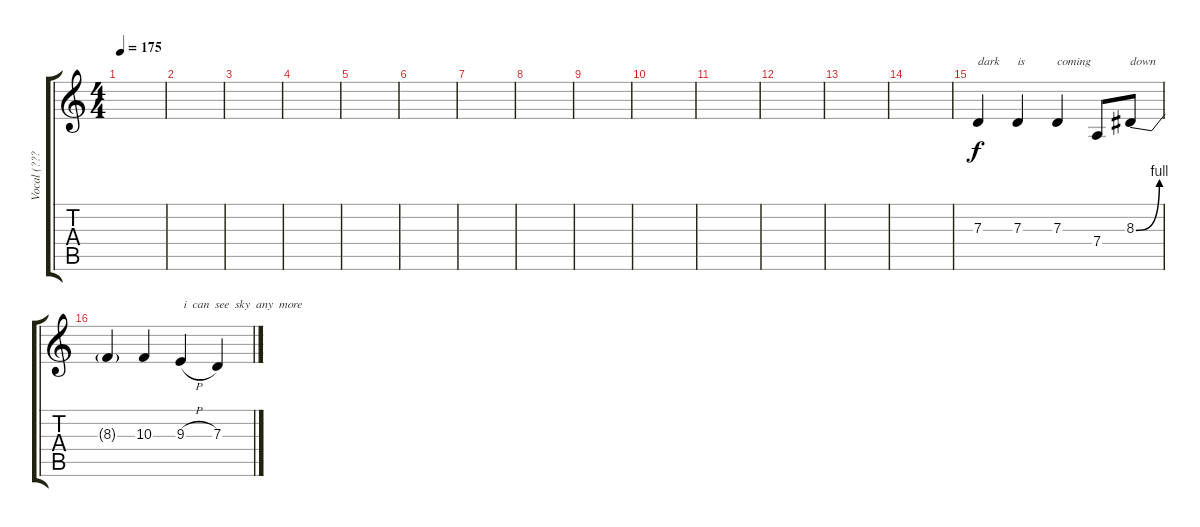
\track ("Vocal (???)" "Vocal (???") {instrument lead1square}
\staff {score tabs}
\tuning (E4 B3 G3 D3 A2 E2) {hide}
\ts (4 4)
\tempo 175
\clef g2
\ks c
|
|
|
|
|
|
|
|
|
|
|
|
|
|
7.3.4{txt "dark"} 7.3.4{txt "is "} 7.3.4{txt "coming"} 7.4.8 8.3{be (bend 0 0 60 4)}.8{txt "down"} |
8.3{t}.4 10.3.4 9.3{h}.4{txt " i  can  see  sky  any  more"} 7.3.4
